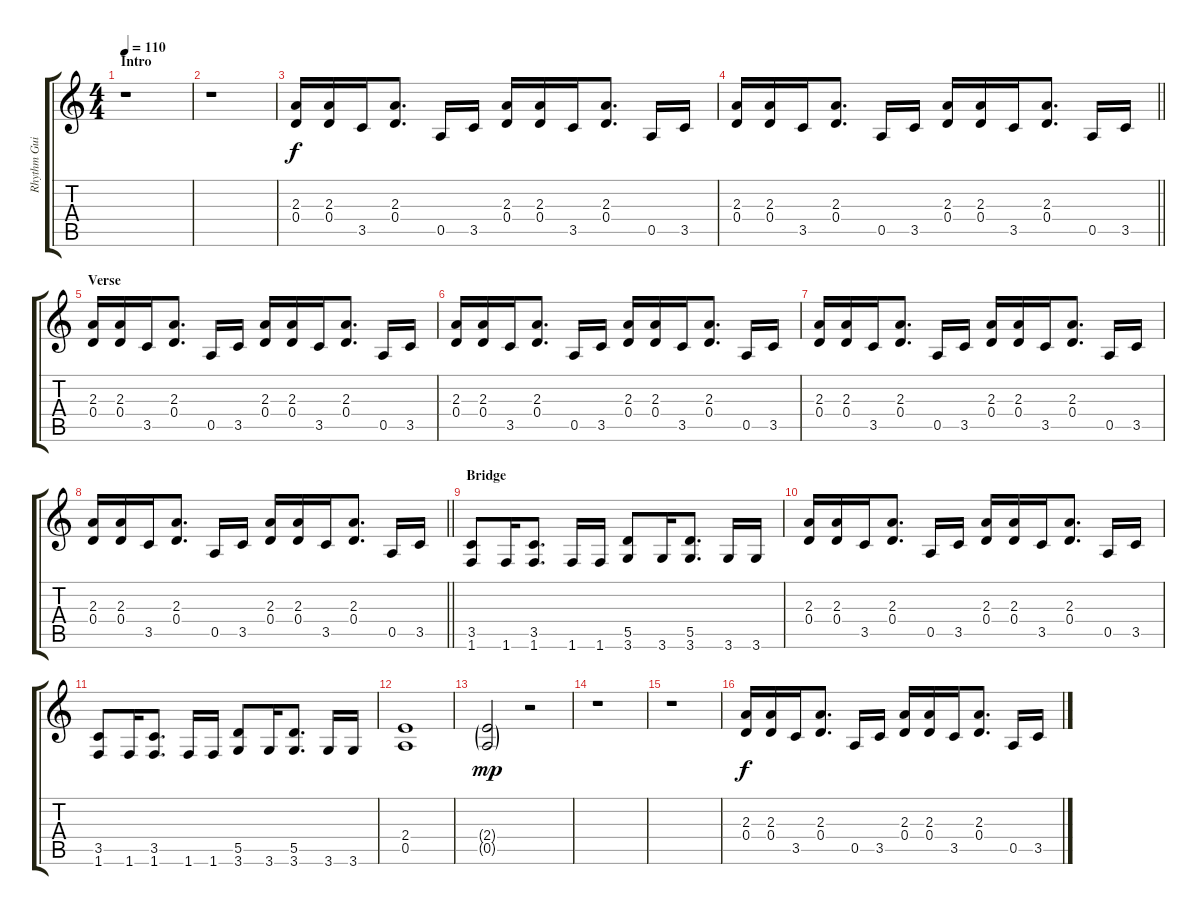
\track ("Rhythm Guitar 2" "Rhythm Gui") {instrument overdrivenguitar}
\staff {score tabs}
\tuning (E4 B3 G3 D3 A2 E2) {hide}
\ts (4 4)
\section ("" "Intro")
\tempo 110
\clef g2
\ks c
r.1{dy f instrument overdrivenguitar} |
r.1 |
(2.3 0.4).16 (2.3 0.4).16 3.5.16 (2.3 0.4).8{d} 0.5.16 3.5.16 (2.3 0.4).16 (2.3 0.4).16 3.5.16 (2.3 0.4).8{d} 0.5.16 3.5.16 |
\barLineRight lightlight
(2.3 0.4).16 (2.3 0.4).16 3.5.16 (2.3 0.4).8{d} 0.5.16 3.5.16 (2.3 0.4).16 (2.3 0.4).16 3.5.16 (2.3 0.4).8{d} 0.5.16 3.5.16 |
\section ("" "Verse")
(2.3 0.4).16 (2.3 0.4).16 3.5.16 (2.3 0.4).8{d} 0.5.16 3.5.16 (2.3 0.4).16 (2.3 0.4).16 3.5.16 (2.3 0.4).8{d} 0.5.16 3.5.16 |
(2.3 0.4).16 (2.3 0.4).16 3.5.16 (2.3 0.4).8{d} 0.5.16 3.5.16 (2.3 0.4).16 (2.3 0.4).16 3.5.16 (2.3 0.4).8{d} 0.5.16 3.5.16 |
(2.3 0.4).16 (2.3 0.4).16 3.5.16 (2.3 0.4).8{d} 0.5.16 3.5.16 (2.3 0.4).16 (2.3 0.4).16 3.5.16 (2.3 0.4).8{d} 0.5.16 3.5.16 |
\barLineRight lightlight
(2.3 0.4).16 (2.3 0.4).16 3.5.16 (2.3 0.4).8{d} 0.5.16 3.5.16 (2.3 0.4).16 (2.3 0.4).16 3.5.16 (2.3 0.4).8{d} 0.5.16 3.5.16 |
\section ("" "Bridge")
(3.5 1.6).8 1.6.16 (3.5 1.6).8{d} 1.6.16 1.6.16 (5.5 3.6).8 3.6.16 (5.5 3.6).8{d} 3.6.16 3.6.16 |
(2.3 0.4).16 (2.3 0.4).16 3.5.16 (2.3 0.4).8{d} 0.5.16 3.5.16 (2.3 0.4).16 (2.3 0.4).16 3.5.16 (2.3 0.4).8{d} 0.5.16 3.5.16 |
(3.5 1.6).8 1.6.16 (3.5 1.6).8{d} 1.6.16 1.6.16 (5.5 3.6).8 3.6.16 (5.5 3.6).8{d} 3.6.16 3.6.16 |
(2.4 0.5).1 |
(2.4{g} 0.5{g}).2{dy mp} r.2 |
r.1 |
r.1 |
(2.3 0.4).16{dy f} (2.3 0.4).16 3.5.16 (2.3 0.4).8{d} 0.5.16 3.5.16 (2.3 0.4).16 (2.3 0.4).16 3.5.16 (2.3 0.4).8{d} 0.5.16 3.5.16
